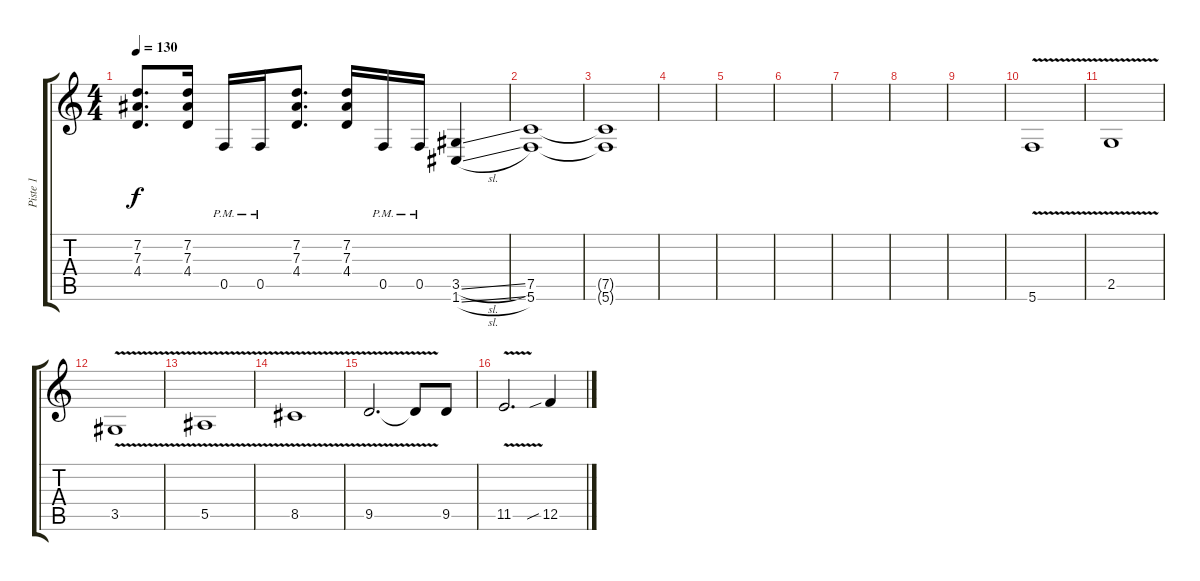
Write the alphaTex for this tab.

\track ("Piste 1" "Piste 1") {instrument distortionguitar}
\staff {score tabs}
\tuning (C4 G3 Eb3 Bb2 F2 C2) {hide}
\ts (4 4)
\tempo 130
\clef g2
\ks c
(7.2 7.3 4.4).8{d dy f} (7.2 7.3 4.4).16 0.5{pm}.16 0.5{pm}.16 (7.2 7.3 4.4).8{d} (7.2 7.3 4.4).16 0.5{pm}.16 0.5{pm}.16 (3.5{sl} 1.6{sl}).4 |
(7.5 5.6).1 |
(7.5{t} 5.6{t}).1 |
|
|
|
|
|
|
5.6{v}.1 |
2.5{v}.1 |
3.5{v}.1 |
5.5{v}.1 |
8.5{v}.1 |
9.5{v}.2{d} 9.5{t}.8 9.5.8 |
11.5{v}.2{d} 12.5{sib}.4
